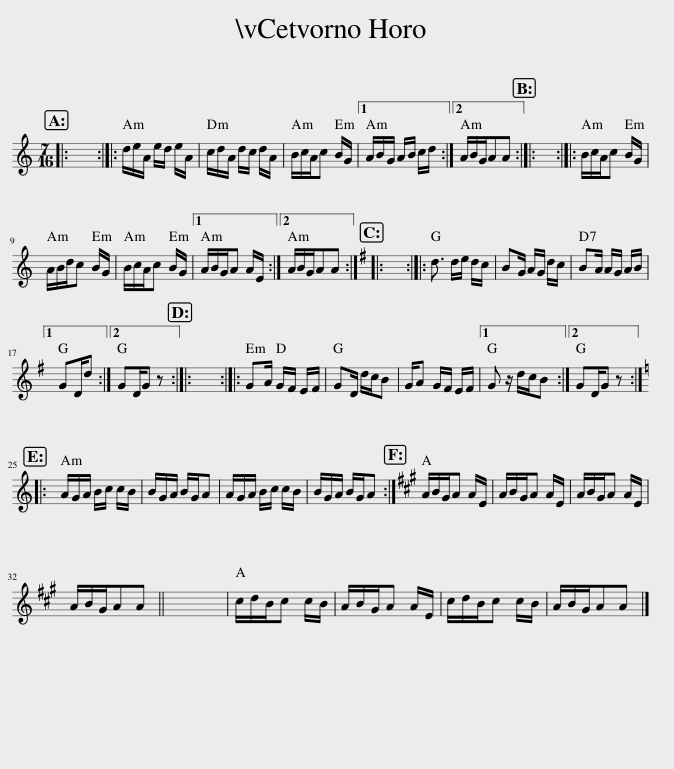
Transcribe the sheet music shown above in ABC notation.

X:1
L:1/8
M:7/16
I:linebreak $
K:C
V:1 treble
V:1
|: x7/2 :: d/e/A/ e/d/ e/A/ | c/d/A/ d/c/ d/A/ | B/c/A/c B/G/ |1 A/B/G/ A/B/ c/d/ :|2 %5
 A/B/G/AA :: x7/2 :: B/c/A/c B/G/ |$ A/B/d/c B/G/ | B/c/A/c B/G/ |1 %10
 A/B/G/A A/E/ :|2 A/B/G/AA ::[K:G] x7/2 :: d3/2 d/e/ d/c/ | BG/ A/G/ d/c/ | %15
 BA/ A/G/ A/B/ |1$ GD/d :|2 GD/G z :: x7/2 :: GA/ G/F/ E/F/ | %20
 GD/ d/c/B | G/A G/F/ E/F/ |1 G z/ d/c/B :|2 GD/G z ::$[K:Amin] A/G/A/ B/c/ c/B/ | %25
 B/G/A/ B/G/A | A/G/A/ B/c/ c/B/ | B/G/A/ B/G/A :|[K:A] A/B/G/A A/E/ | A/B/G/A A/E/ | %30
 A/B/G/A A/E/ |$ A/B/G/AA || x7/2 | c/d/B/c c/B/ | A/B/G/A A/E/ | %35
 c/d/B/c c/B/ | A/B/G/AA |] %37
